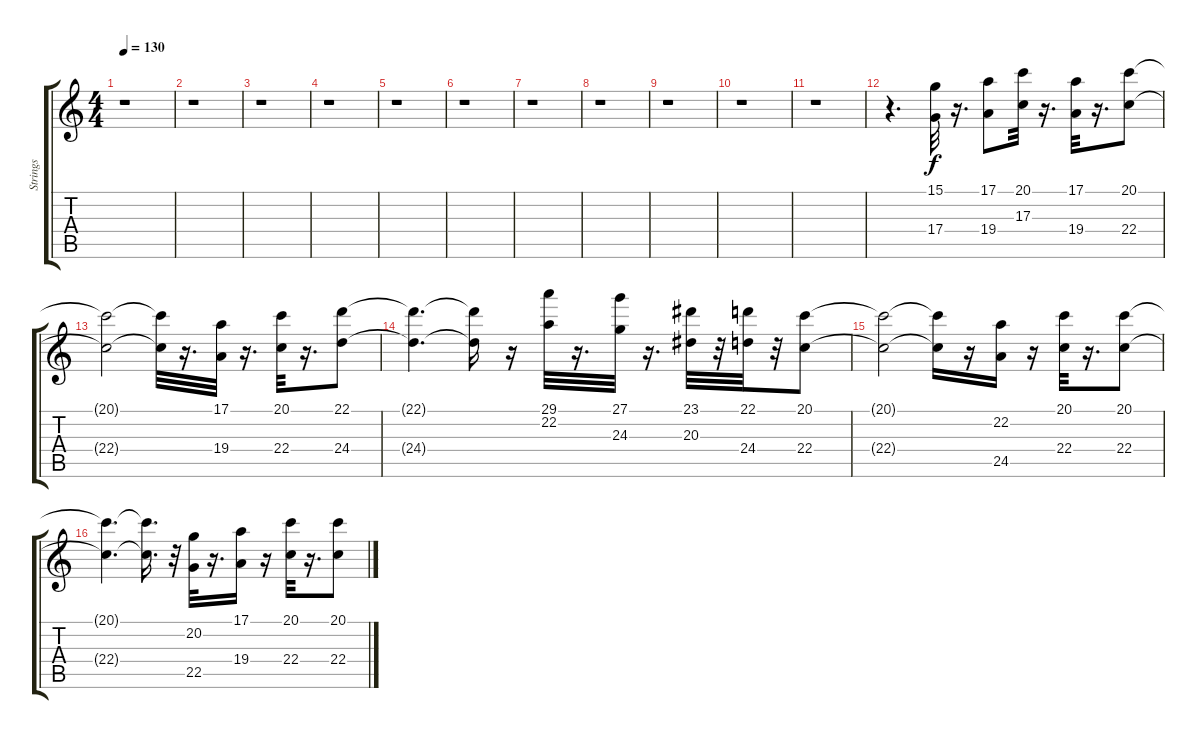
\track ("Strings             " "Strings   ") {instrument stringensemble1}
\staff {score tabs}
\tuning (E4 B3 G3 D3 A2 E2) {hide}
\ts (4 4)
\tempo 130
\clef g2
\ks c
r.1{dy f} |
r.1 |
r.1 |
r.1 |
r.1 |
r.1 |
r.1 |
r.1 |
r.1 |
r.1 |
r.1 |
r.4{d} (15.1 17.4).32 r.16{d} (17.1 19.4).8 (20.1 17.3).32 r.16{d} (17.1 19.4).32 r.16{d} (20.1 22.4).8 |
(20.1{t} 22.4{t}).2 (20.1{t} 22.4{t}).32 r.16{d} (17.1 19.4).32 r.16{d} (20.1 22.4).32 r.16{d} (22.1 24.4).8 |
(22.1{t} 24.4{t}).4{d} (22.1{t} 24.4{t}).16 r.16 (29.1 22.2).32 r.16{d} (27.1 24.3).32 r.16{d} (23.1 20.3).32 r.32 (22.1 24.4).32 r.32 (20.1 22.4).8 |
(20.1{t} 22.4{t}).2 (20.1{t} 22.4{t}).16 r.16 (22.2 24.5).16 r.16 (20.1 22.4).32 r.16{d} (20.1 22.4).8 |
(20.1{t} 22.4{t}).4{d} (20.1{t} 22.4{t}).16{d} r.32 (20.2 22.5).32 r.16{d} (17.1 19.4).16 r.16 (20.1 22.4).32 r.16{d} (20.1 22.4).8
